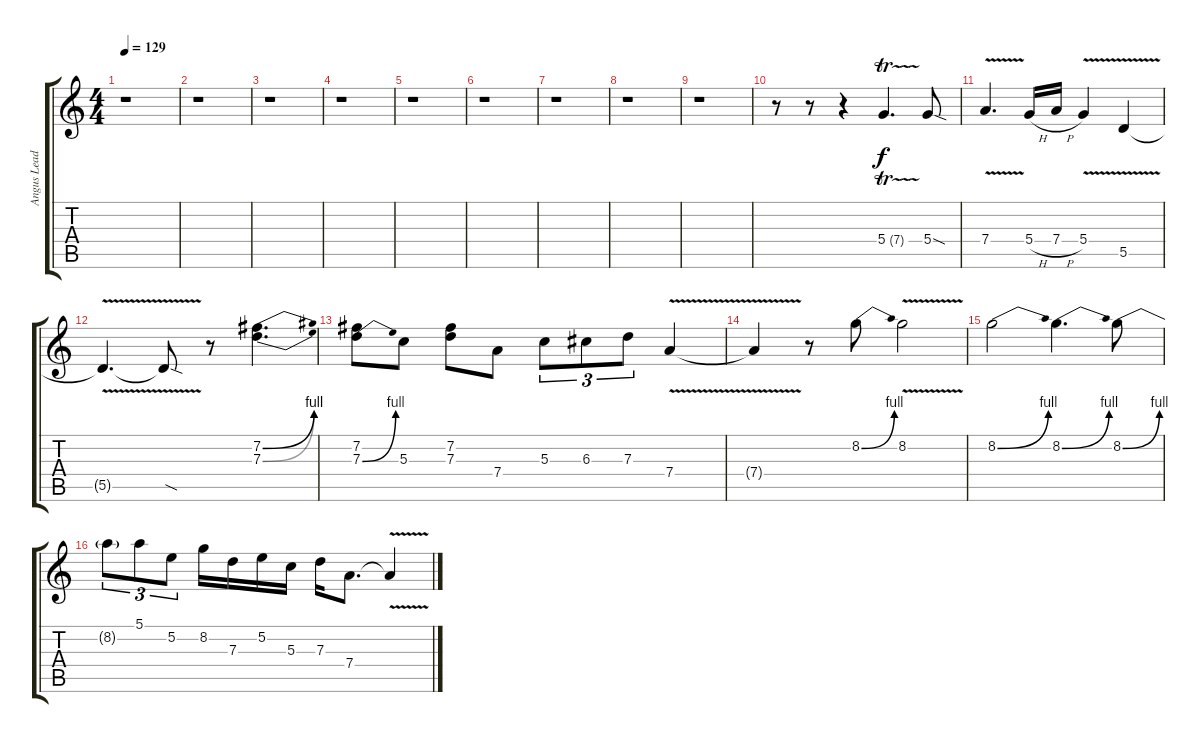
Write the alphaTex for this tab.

\track ("Angus Lead" "Angus Lead") {instrument distortionguitar}
\staff {score tabs}
\tuning (E4 B3 G3 D3 A2 E2) {hide}
\ts (4 4)
\tempo 129
\clef g2
\ks c
r.1{dy f} |
r.1 |
r.1 |
r.1 |
r.1 |
r.1 |
r.1 |
r.1 |
r.1 |
r.8 r.8 r.4 5.4{tr (7 32)}.4{d} 5.4{sod}.8 |
7.4{v}.4{d} 5.4{h}.16 7.4{h}.16 5.4{v}.4 5.5{v}.4 |
5.5{v t}.4{d} 5.5{sod t}.8 r.8 (7.2{be (bend 0 0 60 4)} 7.3{be (bend 0 0 60 4)}).4{d} |
(7.2 7.3{be (bend 0 0 60 4)}).8 5.3.8 (7.2 7.3).8 7.4.8 5.3.8{tu (3 2)} 6.3.8{tu (3 2)} 7.3.8{tu (3 2)} 7.4{v}.4 |
7.4{v t}.4 r.8 8.2{be (bend 0 0 60 4)}.8 8.2{v}.2 |
8.2{be (bend 0 0 60 4)}.2 8.2{be (bend 0 0 60 4)}.4{d} 8.2{be (bend 0 0 60 4)}.8 |
8.2{t}.8{tu (3 2)} 5.1.8{tu (3 2)} 5.2.8{tu (3 2)} 8.2.16 7.3.16 5.2.16 5.3.16 7.3.16 7.4.8{d} 7.4{v t}.4
